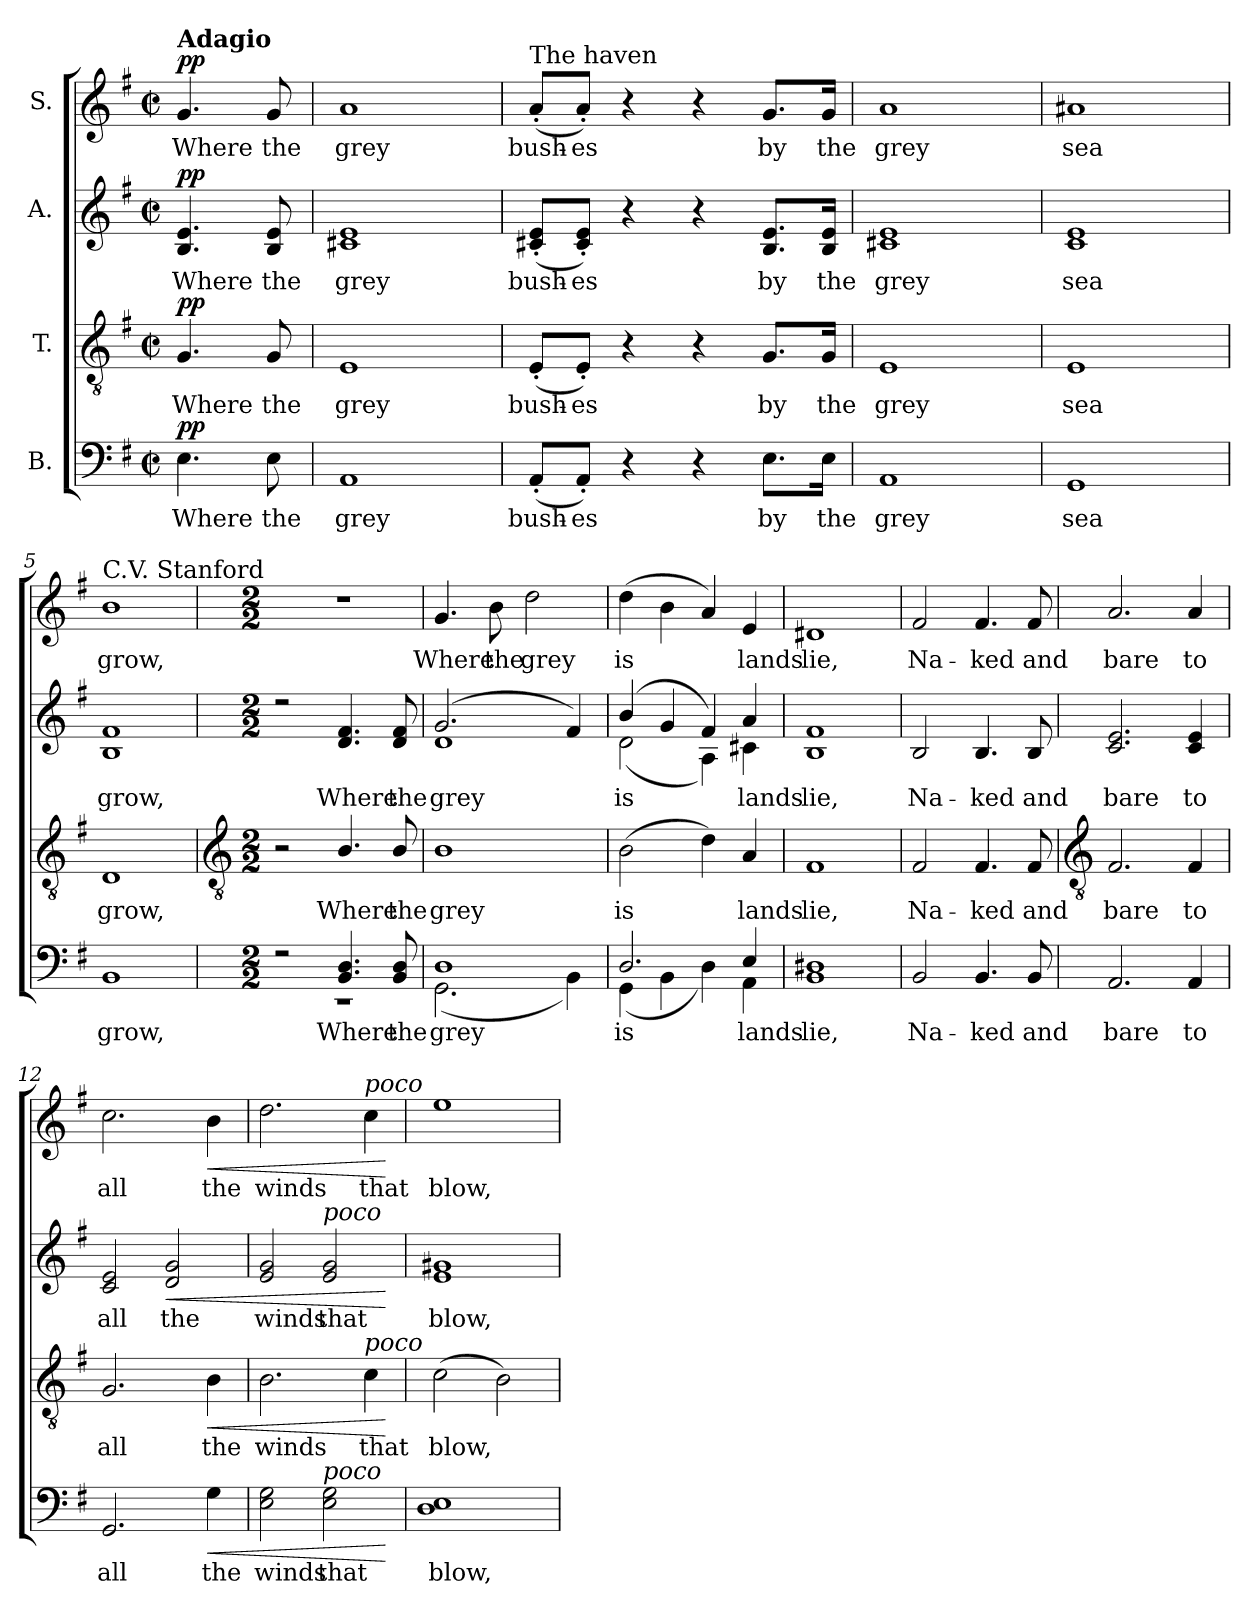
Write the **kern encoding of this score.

**kern	**text	**dynam	**kern	**text	**dynam	**kern	**text	**dynam	**kern	**text	**dynam
*part4	*part4	*part4	*part3	*part3	*part3	*part2	*part2	*part2	*part1	*part1	*part1
*staff4	*staff4	*staff4	*staff3	*staff3	*staff3	*staff2	*staff2	*staff2	*staff1	*staff1	*staff1
*I"B.	*	*	*I"T.	*	*	*I"A.	*	*	*I"S.	*	*
*clefF4	*	*	*clefGv2	*	*	*clefG2	*	*	*clefG2	*	*
*k[f#]	*	*	*k[f#]	*	*	*k[f#]	*	*	*k[f#]	*	*
*G:	*	*	*G:	*	*	*G:	*	*	*G:	*	*
*M2/2	*	*	*M2/2	*	*	*M2/2	*	*	*M2/2	*	*
*met(c|)	*	*	*met(c|)	*	*	*met(c|)	*	*	*met(c|)	*	*
=	=	=	=	=	=	=	=	=	=	=	=
!	!	!	!	!	!	!	!	!	!LO:TX:a:B:t=Adagio	!	!
!	!LO:LY:b	!LO:DY:a	!	!LO:LY:b	!LO:DY:a	!	!LO:LY:b	!LO:DY:a	!	!LO:LY:b	!LO:DY:a
4.E	Where	pp	4.G	Where	pp	4.B 4.e	Where	pp	4.g	Where	pp
!	!LO:LY:b	!	!	!LO:LY:b	!	!	!LO:LY:b	!	!	!LO:LY:b	!
8E	the	.	8G	the	.	8B 8e	the	.	8g	the	.
=1	=1	=1	=1	=1	=1	=1	=1	=1	=1	=1	=1
!	!LO:LY:b	!	!	!LO:LY:b	!	!	!LO:LY:b	!	!	!LO:LY:b	!
1AA	grey	.	1E	grey	.	1c#X 1e	grey	.	1a	grey	.
=2	=2	=2	=2	=2	=2	=2	=2	=2	=2	=2	=2
!	!	!	!	!	!	!	!	!	!LO:TX:a:t=The haven	!	!
!	!LO:LY:b	!	!	!LO:LY:b	!	!	!LO:LY:b	!	!	!LO:LY:b	!
(<8AA'L	bush-	.	(<8E'L	bush-	.	(<8c#X' 8e'L	bush-	.	(<8a'L	bush-	.
!	!LO:LY:b	!	!	!LO:LY:b	!	!	!LO:LY:b	!	!	!LO:LY:b	!
8AA'J)	-es	.	8E'J)	-es	.	8c#' 8e'J)	-es	.	8a'J)	-es	.
4r	.	.	4r	.	.	4r	.	.	4r	.	.
4r	.	.	4r	.	.	4r	.	.	4r	.	.
!	!LO:LY:b	!	!	!LO:LY:b	!	!	!LO:LY:b	!	!	!LO:LY:b	!
8.EL	by	.	8.GL	by	.	8.B 8.eL	by	.	8.gL	by	.
!	!LO:LY:b	!	!	!LO:LY:b	!	!	!LO:LY:b	!	!	!LO:LY:b	!
16EJ	the	.	16GJ	the	.	16B 16eJ	the	.	16gJ	the	.
=3	=3	=3	=3	=3	=3	=3	=3	=3	=3	=3	=3
!	!LO:LY:b	!	!	!LO:LY:b	!	!	!LO:LY:b	!	!	!LO:LY:b	!
1AA	grey	.	1E	grey	.	1c#X 1e	grey	.	1a	grey	.
=4	=4	=4	=4	=4	=4	=4	=4	=4	=4	=4	=4
!	!LO:LY:b	!	!	!LO:LY:b	!	!	!LO:LY:b	!	!	!LO:LY:b	!
1GG	sea	.	1E	sea	.	1c 1e	sea	.	1a#X	sea	.
=5	=5	=5	=5	=5	=5	=5	=5	=5	=5	=5	=5
!	!	!	!	!	!	!	!	!	!LO:TX:a:t=C.V. Stanford	!	!
!	!LO:LY:b	!	!	!LO:LY:b	!	!	!LO:LY:b	!	!	!LO:LY:b	!
1BB	grow,	.	1D	grow,	.	1B 1f#	grow,	.	1b	grow,	.
!!LO:LB:g=z
=6	=6	=6	=6	=6	=6	=6	=6	=6	=6	=6	=6
*	*	*	*clefGv2	*	*	*	*	*	*	*	*
*M2/2	*	*	*M2/2	*	*	*M2/2	*	*	*M2/2	*	*
*^	*	*	*	*	*	*^	*	*	*	*	*
2r	1r	.	.	2r	.	.	2r	1ryy	.	.	1r	.	.
!	!	!LO:LY:b	!	!	!LO:LY:b	!	!	!	!LO:LY:b	!	!	!	!
4.BB/ 4.D/	.	Where	.	4.B/	Where	.	4.d/ 4.f#/	.	Where	.	.	.	.
!	!	!LO:LY:b	!	!	!LO:LY:b	!	!	!	!LO:LY:b	!	!	!	!
8BB/ 8D/	.	the	.	8B/	the	.	8d/ 8f#/	.	the	.	.	.	.
=7	=7	=7	=7	=7	=7	=7	=7	=7	=7	=7	=7	=7	=7
!	!	!LO:LY:b	!	!	!LO:LY:b	!	!	!	!LO:LY:b	!	!	!LO:LY:b	!
1D/	(<2.GG\	grey	.	1B	grey	.	(>2.g/	1d\	grey	.	4.g	Where	.
!	!	!	!	!	!	!	!	!	!	!	!	!LO:LY:b	!
.	.	.	.	.	.	.	.	.	.	.	8b	the	.
!	!	!	!	!	!	!	!	!	!	!	!	!LO:LY:b	!
.	.	.	.	.	.	.	.	.	.	.	2dd	grey	.
.	4BB\)	.	.	.	.	.	4f#/)	.	.	.	.	.	.
=8	=8	=8	=8	=8	=8	=8	=8	=8	=8	=8	=8	=8	=8
!	!	!LO:LY:b	!	!	!LO:LY:b	!	!	!	!LO:LY:b	!	!	!LO:LY:b	!
2.D/	(<4GG\	is	.	(>2B	is	.	(>4b/	(<2d\	is	.	(>4dd	is	.
.	4BB\	.	.	.	.	.	4g/	.	.	.	4b	.	.
.	4D\)	.	.	4d)	.	.	4f#/)	4A\)	.	.	4a)	.	.
!	!	!LO:LY:b	!	!	!LO:LY:b	!	!	!	!LO:LY:b	!	!	!LO:LY:b	!
4E/	4AA\	lands	.	4A	lands	.	4a/	4c#X\	lands	.	4e	lands	.
=9	=9	=9	=9	=9	=9	=9	=9	=9	=9	=9	=9	=9	=9
!	!	!LO:LY:b	!	!	!LO:LY:b	!	!	!	!LO:LY:b	!	!	!LO:LY:b	!
1D#X/	1BB\	lie,	.	1F#	lie,	.	1f#/	1B\	lie,	.	1d#X	lie,	.
=10	=10	=10	=10	=10	=10	=10	=10	=10	=10	=10	=10	=10	=10
!	!	!LO:LY:b	!	!	!LO:LY:b	!	!	!	!LO:LY:b	!	!	!LO:LY:b	!
*v	*v	*	*	*	*	*	*v	*v	*	*	*	*	*
2BB/	Na-	.	2F#	Na-	.	2B/	Na-	.	2f#	Na-	.
!	!LO:LY:b	!	!	!LO:LY:b	!	!	!LO:LY:b	!	!	!LO:LY:b	!
4.BB/	-ked	.	4.F#	-ked	.	4.B/	-ked	.	4.f#	-ked	.
!	!LO:LY:b	!	!	!LO:LY:b	!	!	!LO:LY:b	!	!	!LO:LY:b	!
8BB/	and	.	8F#	and	.	8B/	and	.	8f#	and	.
!!LO:LB:g=z
=11	=11	=11	=11	=11	=11	=11	=11	=11	=11	=11	=11
*	*	*	*clefGv2	*	*	*	*	*	*	*	*
!	!LO:LY:b	!	!	!LO:LY:b	!	!	!LO:LY:b	!	!	!LO:LY:b	!
2.AA	bare	.	2.F#	bare	.	2.c 2.e	bare	.	2.a	bare	.
!	!LO:LY:b	!	!	!LO:LY:b	!	!	!LO:LY:b	!	!	!LO:LY:b	!
4AA	to	.	4F#	to	.	4c 4e	to	.	4a	to	.
=12	=12	=12	=12	=12	=12	=12	=12	=12	=12	=12	=12
!	!LO:LY:b	!	!	!LO:LY:b	!	!	!LO:LY:b	!	!	!LO:LY:b	!
2.GG	all	.	2.G	all	.	2c 2e	all	.	2.cc	all	.
!	!	!	!	!	!	!	!LO:LY:b	!LO:HP:b	!	!	!
.	.	.	.	.	.	2d 2g	the	<	.	.	.
!	!LO:LY:b	!LO:HP:b	!	!LO:LY:b	!LO:HP:b	!	!	!	!	!LO:LY:b	!LO:HP:b
4G	the	<	4B	the	<	.	.	.	4b	the	<
=13	=13	=13	=13	=13	=13	=13	=13	=13	=13	=13	=13
!	!LO:LY:b	!	!	!LO:LY:b	!	!	!LO:LY:b	!	!	!LO:LY:b	!
2E 2G	winds	.	2.B	winds	.	2e 2g	winds	.	2.dd	winds	.
!	!	!	!	!	!	!LO:TX:a:i:t=poco	!	!	!	!	!
!LO:TX:a:i:t=poco	!	!	!	!	!	!	!	!	!	!	!
!	!LO:LY:b	!	!	!	!	!	!LO:LY:b	!	!	!	!
2E 2G	that	.	.	.	.	2e 2g	that	.	.	.	.
!	!	!	!	!	!	!	!	!	!LO:TX:a:i:t=poco	!	!
!	!	!	!LO:TX:a:i:t=poco	!	!	!	!	!	!	!	!
!	!	!	!	!LO:LY:b	!	!	!	!	!	!LO:LY:b	!
.	.	.	4c	that	.	.	.	.	4cc	that	.
.	.	[	.	.	[	.	.	[	.	.	[
=14	=14	=14	=14	=14	=14	=14	=14	=14	=14	=14	=14
!	!LO:LY:b	!	!	!LO:LY:b	!	!	!LO:LY:b	!	!	!LO:LY:b	!
1D 1E	blow,	.	(>2c	blow,	.	1e 1g#X	blow,	.	1ee	blow,	.
.	.	.	2B)	.	.	.	.	.	.	.	.
=	=	=	=	=	=	=	=	=	=	=	=
*-	*-	*-	*-	*-	*-	*-	*-	*-	*-	*-	*-
